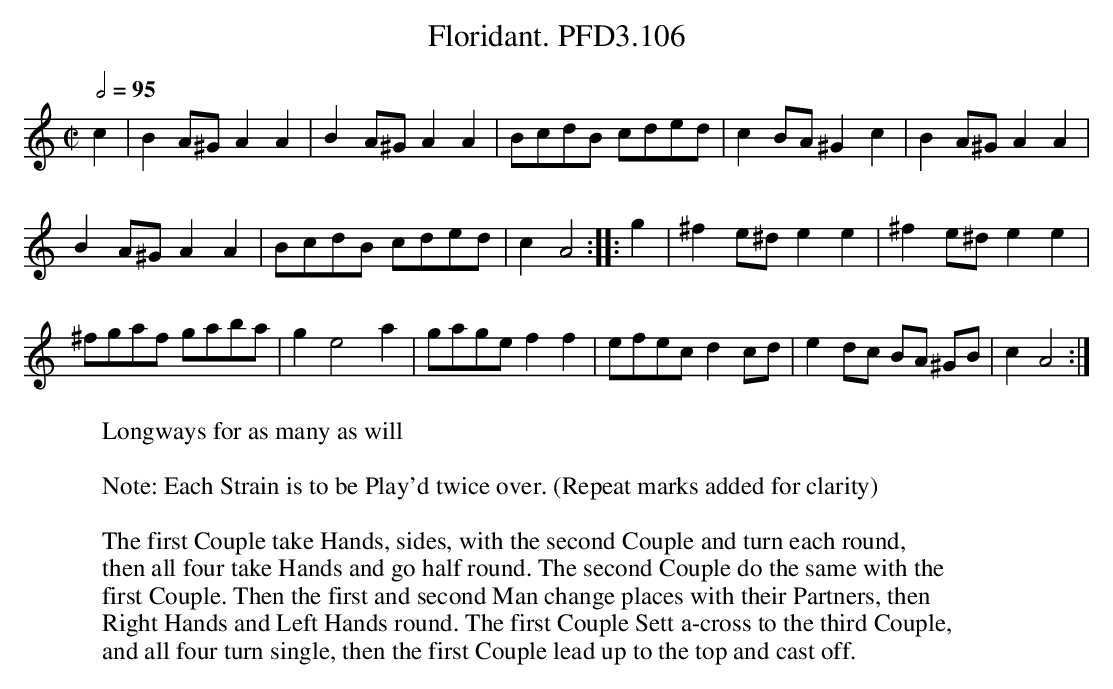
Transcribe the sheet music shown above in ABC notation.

X:1
T:Floridant. PFD3.106
W:Longways for as many as will
M:C|
L:1/8
Q:1/2=95
K:Am
c2|B2A^G A2A2|B2A^G A2A2|BcdB cded|c2BA ^G2c2|B2A^G A2A2|
B2A^G A2A2|BcdB cded|c2 A4::g2|^f2e^d e2e2|^f2e^d e2e2|
^fgaf gaba|g2 e4 a2|gage f2f2|efec d2cd|e2dc BA ^GB|c2A4:|
W:
W:Note: Each Strain is to be Play'd twice over. (Repeat marks added for clarity)
W:
W:The first Couple take Hands, sides, with the second Couple and turn each round,
W:then all four take Hands and go half round. The second Couple do the same with the
W:first Couple. Then the first and second Man change places with their Partners, then
W:Right Hands and Left Hands round. The first Couple Sett a-cross to the third Couple,
W: and all four turn single, then the first Couple lead up to the top and cast off.
